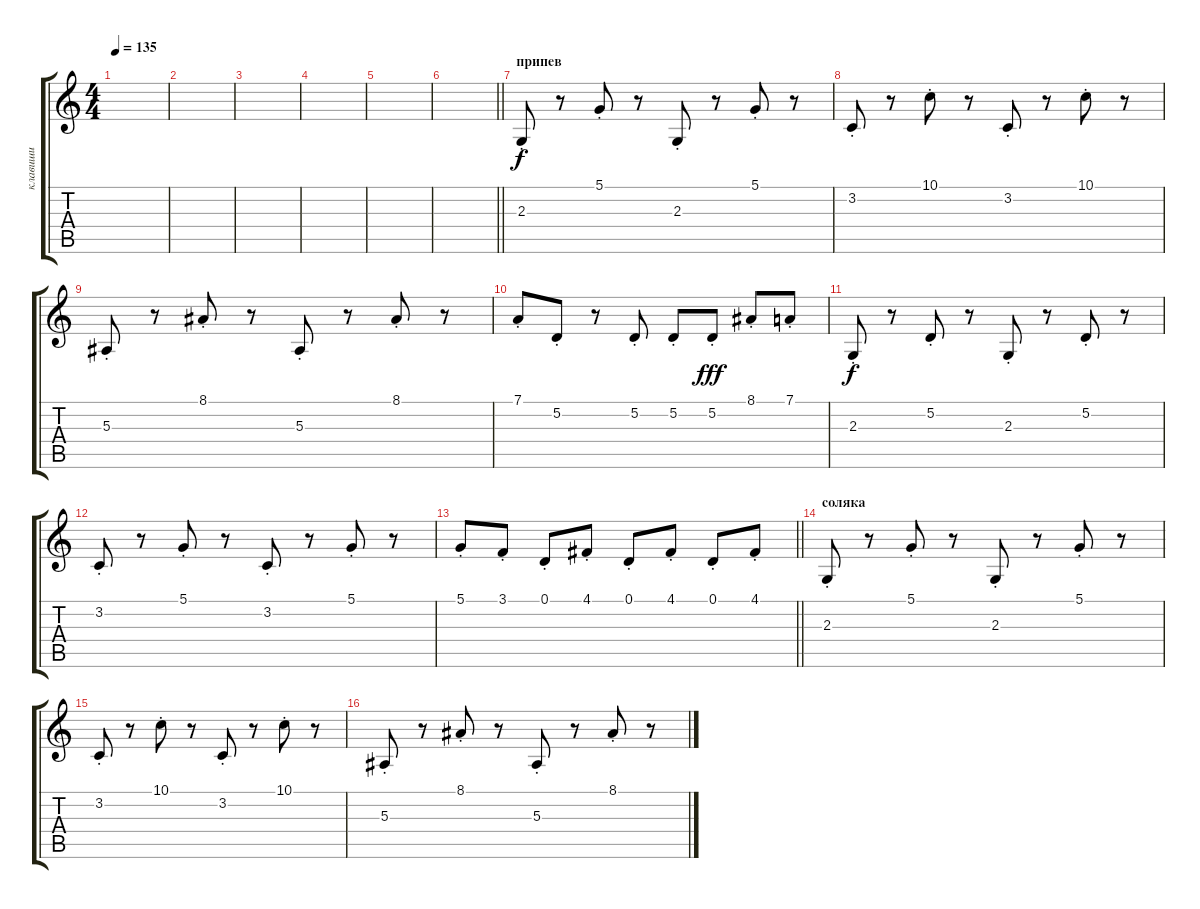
\track ("клавиши" "клавиши") {instrument stringensemble1}
\staff {score tabs}
\tuning (D4 A3 F3 C3 G2 D2) {hide}
\ts (4 4)
\tempo 135
\clef g2
\ks c
|
|
|
|
|
\barLineRight lightlight
|
\section ("" "припев")
2.3{st}.8 r.8 5.1{st}.8 r.8 2.3{st}.8 r.8 5.1{st}.8 r.8 |
3.2{st}.8 r.8 10.1{st}.8 r.8 3.2{st}.8 r.8 10.1{st}.8 r.8 |
5.3{st}.8 r.8 8.1{st}.8 r.8 5.3{st}.8 r.8 8.1{st}.8 r.8 |
7.1{st}.8 5.2{st}.8 r.8 5.2{st}.8 5.2{st}.8 5.2{st}.8{dy fff} 8.1{st}.8 7.1{st}.8 |
2.3{st}.8{dy f} r.8 5.2{st}.8 r.8 2.3{st}.8 r.8 5.2{st}.8 r.8 |
3.2{st}.8 r.8 5.1{st}.8 r.8 3.2{st}.8 r.8 5.1{st}.8 r.8 |
\barLineRight lightlight
5.1{st}.8 3.1{st}.8 0.1{st}.8 4.1{st}.8 0.1{st}.8 4.1{st}.8 0.1{st}.8 4.1{st}.8 |
\section ("" "соляка")
2.3{st}.8 r.8 5.1{st}.8 r.8 2.3{st}.8 r.8 5.1{st}.8 r.8 |
3.2{st}.8 r.8 10.1{st}.8 r.8 3.2{st}.8 r.8 10.1{st}.8 r.8 |
5.3{st}.8 r.8 8.1{st}.8 r.8 5.3{st}.8 r.8 8.1{st}.8 r.8
